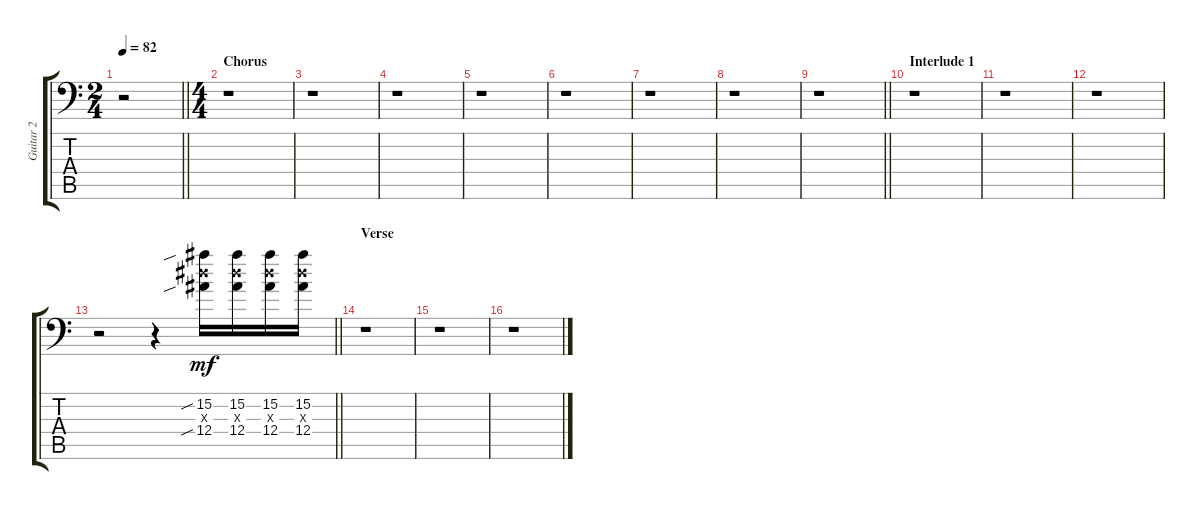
\track ("Guitar 2" "Guitar 2") {instrument distortionguitar}
\staff {score tabs}
\tuning (C4 G3 Eb3 Bb2 F2 Bb1) {hide}
\ts (2 4)
\tempo 82
\clef f4
\barLineRight lightlight
\ks c
r.2{dy mf} |
\ts (4 4)
\section ("" "Chorus")
r.1 |
r.1 |
r.1 |
r.1 |
r.1 |
r.1 |
r.1 |
\barLineRight lightlight
r.1 |
\section ("" "Interlude 1")
r.1 |
r.1 |
r.1 |
\barLineRight lightlight
r.2 r.4 (15.2{sib} 12.3{x} 12.4{sib}).16 (15.2 12.3{x} 12.4).16 (15.2 12.3{x} 12.4).16 (15.2 12.3{x} 12.4).16 |
\section ("" "Verse")
r.1 |
r.1 |
r.1
